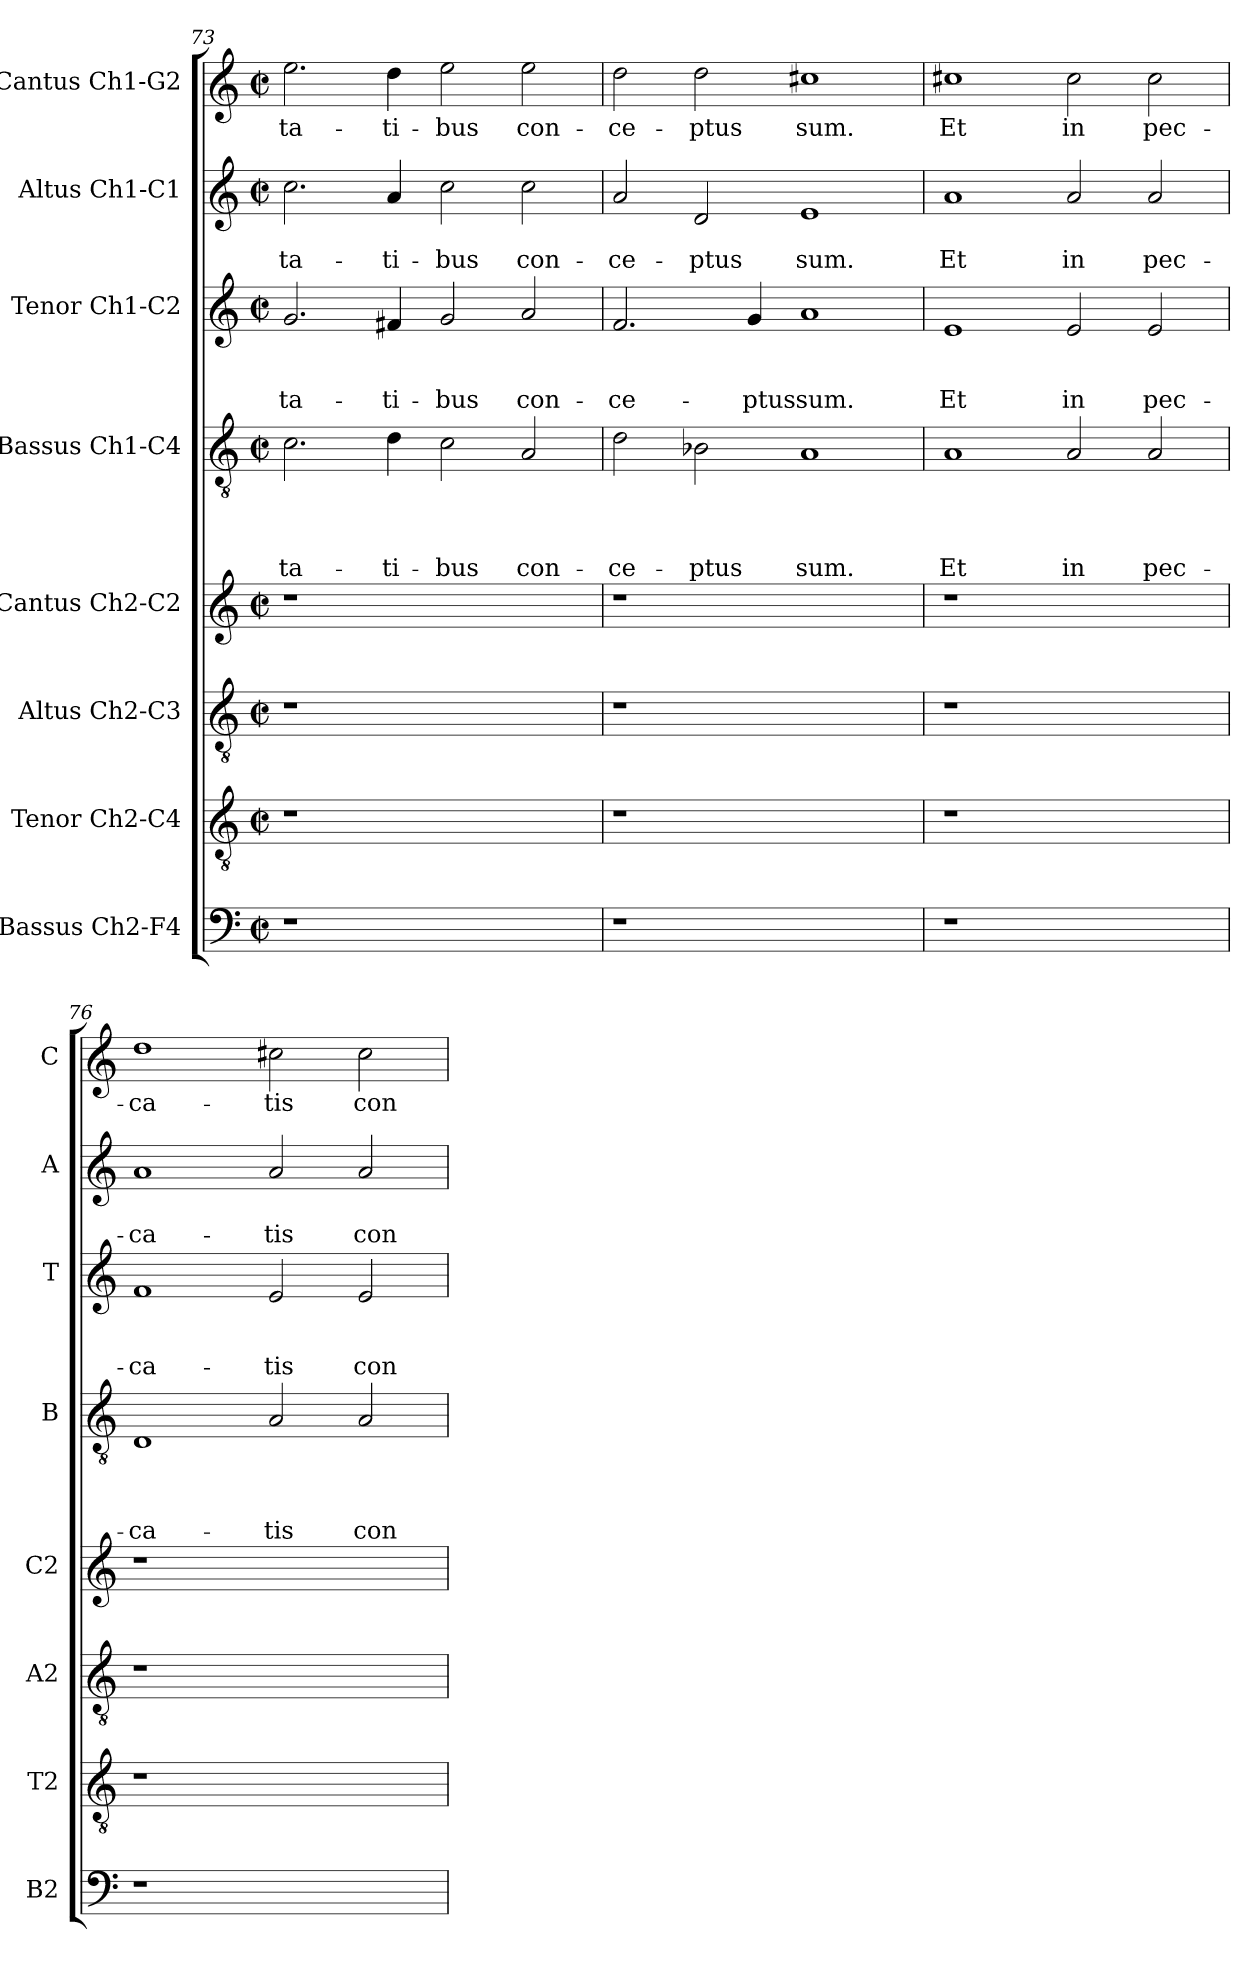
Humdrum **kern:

**kern	**kern	**kern	**kern	**kern	**text	**text	**text	**text	**kern	**text	**text	**text	**kern	**text	**text	**kern	**text
*part8	*part7	*part6	*part5	*part4	*part4	*part4	*part4	*part4	*part3	*part3	*part3	*part3	*part2	*part2	*part2	*part1	*part1
*staff8	*staff7	*staff6	*staff5	*staff4	*staff4	*staff4	*staff4	*staff4	*staff3	*staff3	*staff3	*staff3	*staff2	*staff2	*staff2	*staff1	*staff1
*I"Bassus Ch2-F4	*I"Tenor Ch2-C4	*I"Altus Ch2-C3	*I"Cantus Ch2-C2	*I"Bassus Ch1-C4	*	*	*	*	*I"Tenor Ch1-C2	*	*	*	*I"Altus Ch1-C1	*	*	*I"Cantus Ch1-G2	*
*I'B2	*I'T2	*I'A2	*I'C2	*I'B	*	*	*	*	*I'T	*	*	*	*I'A	*	*	*I'C	*
*clefF4	*clefGv2	*clefGv2	*clefG2	*clefGv2	*	*	*	*	*clefG2	*	*	*	*clefG2	*	*	*clefG2	*
*k[]	*k[]	*k[]	*k[]	*k[]	*	*	*	*	*k[]	*	*	*	*k[]	*	*	*k[]	*
*C:	*C:	*C:	*C:	*C:	*	*	*	*	*C:	*	*	*	*C:	*	*	*C:	*
*M2/2	*M2/2	*M2/2	*M2/2	*M2/2	*	*	*	*	*M2/2	*	*	*	*M2/2	*	*	*M2/2	*
*met(c|)	*met(c|)	*met(c|)	*met(c|)	*met(c|)	*	*	*	*	*met(c|)	*	*	*	*met(c|)	*	*	*met(c|)	*
=73	=73	=73	=73	=73	=73	=73	=73	=73	=73	=73	=73	=73	=73	=73	=73	=73	=73
!	!	!	!	!	!	!	!	!LO:LY:b	!	!	!	!LO:LY:b	!	!	!LO:LY:b	!	!LO:LY:b
1r	1r	1r	1r	2.c\	.	.	.	-ta-	2.g/	.	.	-ta-	2.cc\	.	-ta-	2.ee\	-ta-
!	!	!	!	!	!	!	!	!LO:LY:b	!	!	!	!LO:LY:b	!	!	!LO:LY:b	!	!LO:LY:b
.	.	.	.	4d\	.	.	.	-ti-	4f#X/	.	.	-ti-	4a/	.	-ti-	4dd\	-ti-
!	!	!	!	!	!	!	!	!LO:LY:b	!	!	!	!LO:LY:b	!	!	!LO:LY:b	!	!LO:LY:b
1ryy	1ryy	1ryy	1ryy	2c\	.	.	.	-bus	2g/	.	.	-bus	2cc\	.	-bus	2ee\	-bus
!	!	!	!	!	!	!	!	!LO:LY:b	!	!	!	!LO:LY:b	!	!	!LO:LY:b	!	!LO:LY:b
.	.	.	.	2A/	.	.	.	con-	2a/	.	.	con-	2cc\	.	con-	2ee\	con-
!!LO:PB:g=z
=74	=74	=74	=74	=74	=74	=74	=74	=74	=74	=74	=74	=74	=74	=74	=74	=74	=74
!	!	!	!	!	!	!	!	!LO:LY:b	!	!	!	!LO:LY:b	!	!	!LO:LY:b	!	!LO:LY:b
1r	1r	1r	1r	2d\	.	.	.	-ce-	2.f/	.	.	-ce-	2a/	.	-ce-	2dd\	-ce-
!	!	!	!	!	!	!	!	!LO:LY:b	!	!	!	!	!	!	!LO:LY:b	!	!LO:LY:b
.	.	.	.	2B-X\	.	.	.	-ptus	.	.	.	.	2d/	.	-ptus	2dd\	-ptus
!	!	!	!	!	!	!	!	!	!	!	!	!LO:LY:b	!	!	!	!	!
.	.	.	.	.	.	.	.	.	4g/	.	.	-ptus	.	.	.	.	.
!	!	!	!	!	!	!	!	!LO:LY:b	!	!	!	!LO:LY:b	!	!	!LO:LY:b	!	!LO:LY:b
1ryy	1ryy	1ryy	1ryy	1A	.	.	.	sum.	1a	.	.	sum.	1e	.	sum.	1cc#X	sum.
=75	=75	=75	=75	=75	=75	=75	=75	=75	=75	=75	=75	=75	=75	=75	=75	=75	=75
!	!	!	!	!	!	!	!	!LO:LY:b	!	!	!	!LO:LY:b	!	!	!LO:LY:b	!	!LO:LY:b
1r	1r	1r	1r	1A	.	.	.	Et	1e	.	.	Et	1a	.	Et	1cc#X	Et
!	!	!	!	!	!	!	!	!LO:LY:b	!	!	!	!LO:LY:b	!	!	!LO:LY:b	!	!LO:LY:b
1ryy	1ryy	1ryy	1ryy	2A/	.	.	.	in	2e/	.	.	in	2a/	.	in	2cc#\	in
!	!	!	!	!	!	!	!	!LO:LY:b	!	!	!	!LO:LY:b	!	!	!LO:LY:b	!	!LO:LY:b
.	.	.	.	2A/	.	.	.	pec-	2e/	.	.	pec-	2a/	.	pec-	2cc#\	pec-
=76	=76	=76	=76	=76	=76	=76	=76	=76	=76	=76	=76	=76	=76	=76	=76	=76	=76
!	!	!	!	!	!	!	!	!LO:LY:b	!	!	!	!LO:LY:b	!	!	!LO:LY:b	!	!LO:LY:b
1r	1r	1r	1r	1D	.	.	.	-ca-	1f	.	.	-ca-	1a	.	-ca-	1dd	-ca-
!	!	!	!	!	!	!	!	!LO:LY:b	!	!	!	!LO:LY:b	!	!	!LO:LY:b	!	!LO:LY:b
1ryy	1ryy	1ryy	1ryy	2A/	.	.	.	-tis	2e/	.	.	-tis	2a/	.	-tis	2cc#X\	-tis
!	!	!	!	!	!	!	!	!LO:LY:b	!	!	!	!LO:LY:b	!	!	!LO:LY:b	!	!LO:LY:b
.	.	.	.	2A/	.	.	.	con-	2e/	.	.	con-	2a/	.	con-	2cc#\	con-
=	=	=	=	=	=	=	=	=	=	=	=	=	=	=	=	=	=
*-	*-	*-	*-	*-	*-	*-	*-	*-	*-	*-	*-	*-	*-	*-	*-	*-	*-
